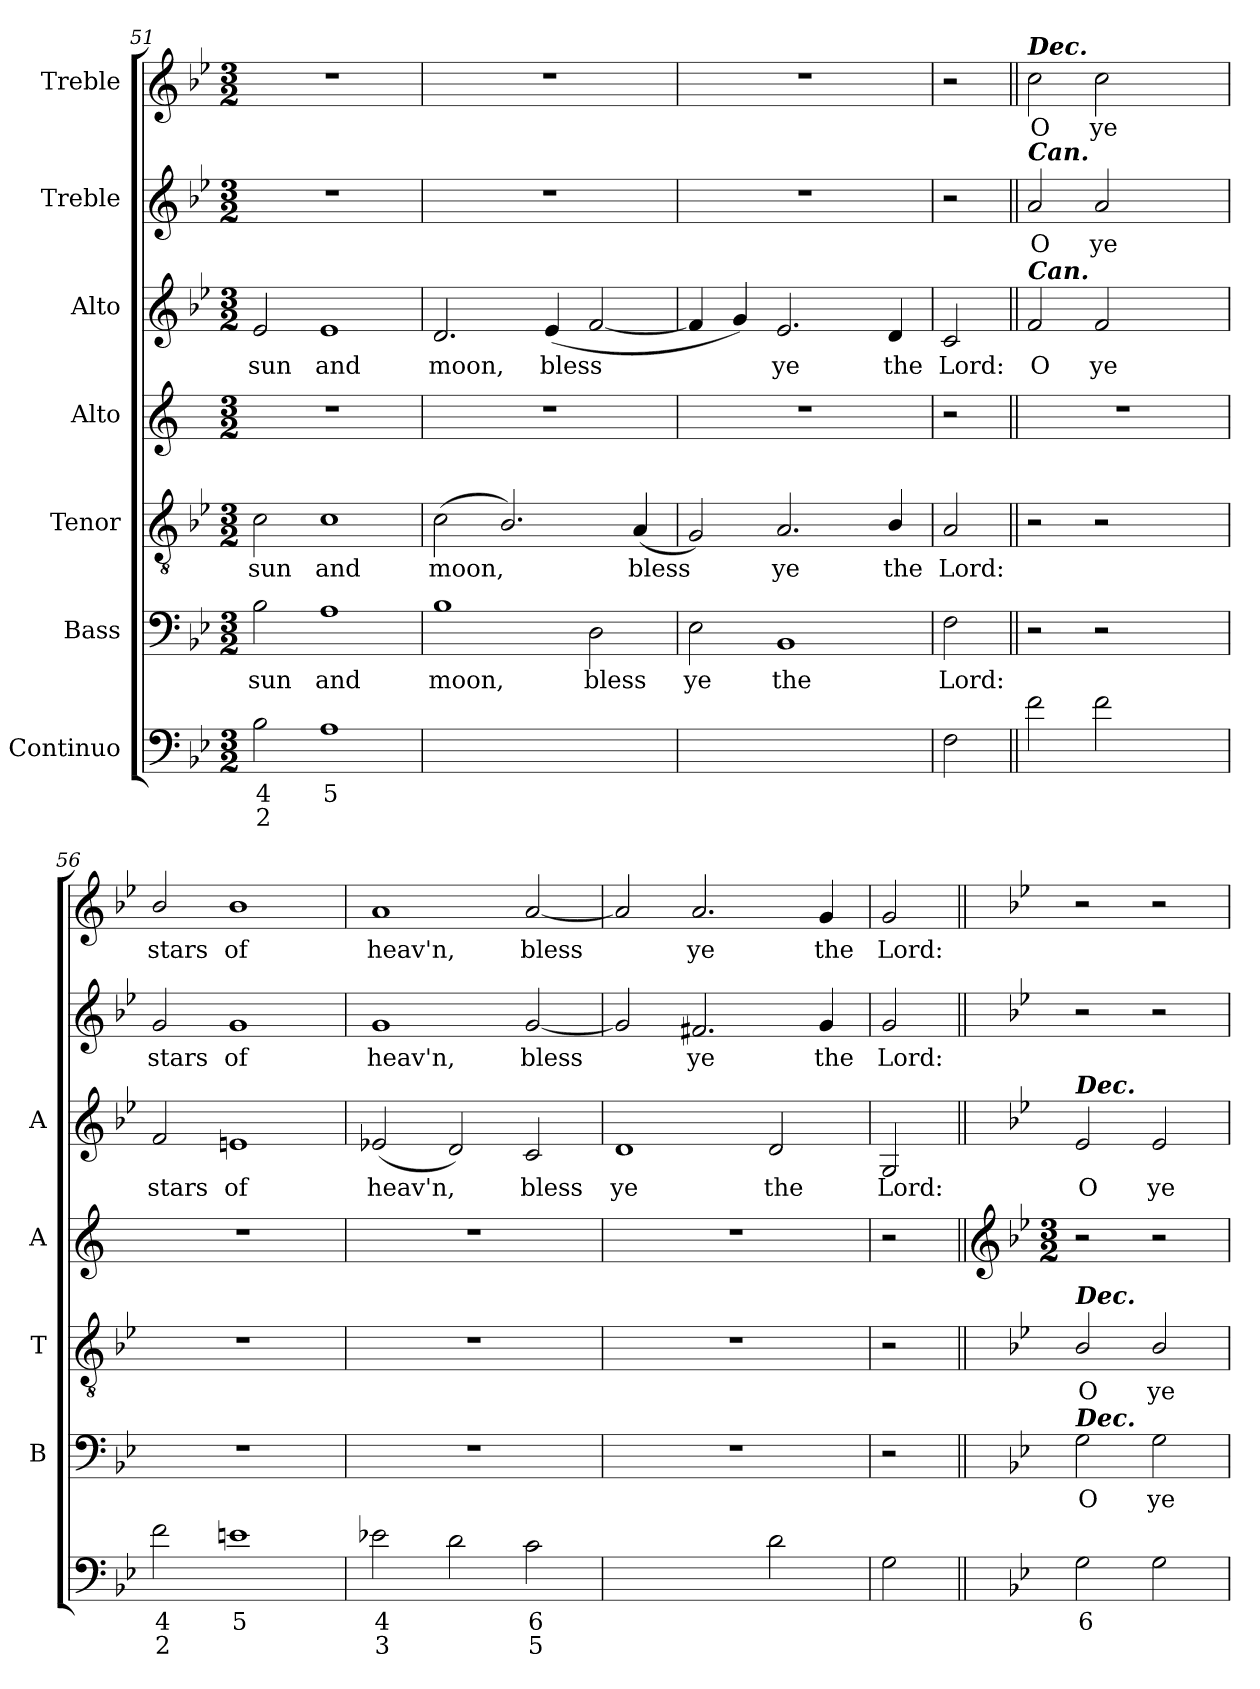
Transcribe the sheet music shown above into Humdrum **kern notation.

**kern	**text	**text	**kern	**text	**kern	**text	**kern	**kern	**text	**kern	**text	**kern	**text
*part7	*part7	*part7	*part6	*part6	*part5	*part5	*part4	*part3	*part3	*part2	*part2	*part1	*part1
*staff7	*staff7	*staff7	*staff6	*staff6	*staff5	*staff5	*staff4	*staff3	*staff3	*staff2	*staff2	*staff1	*staff1
*I"Continuo	*	*	*I"Bass	*	*I"Tenor	*	*I"Alto	*I"Alto	*	*I"Treble	*	*I"Treble	*
*	*	*	*I'B	*	*I'T	*	*I'A	*I'A	*	*	*	*	*
*clefF4	*	*	*clefF4	*	*clefGv2	*	*clefG2	*clefG2	*	*clefG2	*	*clefG2	*
*k[b-e-]	*	*	*k[b-e-]	*	*k[b-e-]	*	*k[]	*k[b-e-]	*	*k[b-e-]	*	*k[b-e-]	*
*B-:	*	*	*B-:	*	*B-:	*	*	*B-:	*	*B-:	*	*B-:	*
*M3/2	*	*	*M3/2	*	*M3/2	*	*M3/2	*M3/2	*	*M3/2	*	*M3/2	*
=51	=51	=51	=51	=51	=51	=51	=51	=51	=51	=51	=51	=51	=51
!	!LO:LY:b	!LO:LY:b	!	!LO:LY:b	!	!LO:LY:b	!	!	!LO:LY:b	!	!	!	!
2B-\	4	2	2B-\	sun	2c\	sun	1.r	2e-/	sun	1.r	.	1.r	.
!	!LO:LY:b	!	!	!LO:LY:b	!	!LO:LY:b	!	!	!LO:LY:b	!	!	!	!
1A	5	.	1A	and	1c	and	.	1e-	and	.	.	.	.
=52	=52	=52	=52	=52	=52	=52	=52	=52	=52	=52	=52	=52	=52
!	!LO:LY:b	!	!	!LO:LY:b	!	!LO:LY:b	!	!	!LO:LY:b	!	!	!	!
[2B-\yy	9	.	1B-	moon,	(<2c\	moon,	1.r	2.d/	moon,	1.r	.	1.r	.
!	!LO:LY:b	!	!	!	!	!	!	!	!	!	!	!	!
2B-\yy]	8	.	.	.	2.B-/)	.	.	.	.	.	.	.	.
!	!	!	!	!	!	!	!	!	!LO:LY:b	!	!	!	!
.	.	.	.	.	.	.	.	(<4e-/	bless	.	.	.	.
!	!LO:LY:b	!	!	!LO:LY:b	!	!	!	!	!	!	!	!	!
[4D\yy	6	.	2D\	bless	.	.	.	[2f/	.	.	.	.	.
!	!LO:LY:b	!	!	!	!	!LO:LY:b	!	!	!	!	!	!	!
4D\yy]	5	.	.	.	(<4A/	bless	.	.	.	.	.	.	.
=53	=53	=53	=53	=53	=53	=53	=53	=53	=53	=53	=53	=53	=53
!	!LO:LY:b	!	!	!LO:LY:b	!	!	!	!	!	!	!	!	!
[4E-\yy	9	.	2E-\	ye	2G/)	.	1.r	4f/]	.	1.r	.	1.r	.
!	!LO:LY:b	!	!	!	!	!	!	!	!	!	!	!	!
4E-\yy]	8	.	.	.	.	.	.	4g/)	.	.	.	.	.
!	!LO:LY:b	!LO:LY:b	!	!LO:LY:b	!	!LO:LY:b	!	!	!LO:LY:b	!	!	!	!
[2BB-/yy	7	4	1BB-	the	2.A/	ye	.	2.e-/	ye	.	.	.	.
!	!LO:LY:b	!LO:LY:b	!	!	!	!	!	!	!	!	!	!	!
2BB-/yy]	8	3	.	.	.	.	.	.	.	.	.	.	.
!	!	!	!	!	!	!LO:LY:b	!	!	!LO:LY:b	!	!	!	!
.	.	.	.	.	4B-/	the	.	4d/	the	.	.	.	.
=54	=54	=54	=54	=54	=54	=54	=54	=54	=54	=54	=54	=54	=54
!	!	!	!	!LO:LY:b	!	!LO:LY:b	!	!	!LO:LY:b	!	!	!	!
2F\	.	.	2F\	Lord:	2A/	Lord:	2r	2c/	Lord:	2r	.	2r	.
=55||	=55||	=55||	=55||	=55||	=55||	=55||	=55||	=55||	=55||	=55||	=55||	=55||	=55||
!	!	!	!	!	!	!	!	!	!	!	!	!LO:TX:a:Bi:t=Dec.	!
!	!	!	!	!	!	!	!	!	!	!LO:TX:a:Bi:t=Can.	!	!	!
!	!	!	!	!	!	!	!	!LO:TX:a:Bi:t=Can.	!	!	!	!	!
!	!	!	!	!	!	!	!	!	!LO:LY:b	!	!LO:LY:b	!	!LO:LY:b
2f\	.	.	2r	.	2r	.	1.r	2f/	O	2a/	O	2cc\	O
!	!	!	!	!	!	!	!	!	!LO:LY:b	!	!LO:LY:b	!	!LO:LY:b
2f\	.	.	2r	.	2r	.	.	2f/	ye	2a/	ye	2cc\	ye
2ryy	.	.	2ryy	.	2ryy	.	.	2ryy	.	2ryy	.	2ryy	.
=56	=56	=56	=56	=56	=56	=56	=56	=56	=56	=56	=56	=56	=56
!	!LO:LY:b	!LO:LY:b	!	!	!	!	!	!	!LO:LY:b	!	!LO:LY:b	!	!LO:LY:b
2f\	4	2	1.r	.	1.r	.	1.r	2f/	stars	2g/	stars	2b-/	stars
!	!LO:LY:b	!	!	!	!	!	!	!	!LO:LY:b	!	!LO:LY:b	!	!LO:LY:b
1en	5	.	.	.	.	.	.	1en	of	1g	of	1b-	of
=57	=57	=57	=57	=57	=57	=57	=57	=57	=57	=57	=57	=57	=57
!	!LO:LY:b	!LO:LY:b	!	!	!	!	!	!	!LO:LY:b	!	!LO:LY:b	!	!LO:LY:b
2e-X\	4	3	1.r	.	1.r	.	1.r	(<2e-X/	heav'n,	1g	heav'n,	1a	heav'n,
2d\	.	.	.	.	.	.	.	2d/)	.	.	.	.	.
!	!LO:LY:b	!LO:LY:b	!	!	!	!	!	!	!LO:LY:b	!	!LO:LY:b	!	!LO:LY:b
2c\	6	5	.	.	.	.	.	2c/	bless	[2g/	bless	[2a/	bless
=58	=58	=58	=58	=58	=58	=58	=58	=58	=58	=58	=58	=58	=58
!	!LO:LY:b	!LO:LY:b	!	!	!	!	!	!	!LO:LY:b	!	!	!	!
[2d\yy	5	4	1.r	.	1.r	.	1.r	1d	ye	2g/]	.	2a/]	.
!	!	!LO:LY:b	!	!	!	!	!	!	!	!	!LO:LY:b	!	!LO:LY:b
2d\yy]	.	3	.	.	.	.	.	.	.	2.f#X/	ye	2.a/	ye
!	!	!	!	!	!	!	!	!	!LO:LY:b	!	!	!	!
2d\	.	.	.	.	.	.	.	2d/	the	.	.	.	.
!	!	!	!	!	!	!	!	!	!	!	!LO:LY:b	!	!LO:LY:b
.	.	.	.	.	.	.	.	.	.	4g/	the	4g/	the
!!LO:LB:g=z
=59	=59	=59	=59	=59	=59	=59	=59	=59	=59	=59	=59	=59	=59
!	!	!	!	!	!	!	!	!	!LO:LY:b	!	!LO:LY:b	!	!LO:LY:b
2G\	.	.	2r	.	2r	.	2r	2G/	Lord:	2g/	Lord:	2g/	Lord:
!!LO:PB:g=z
=60||	=60||	=60||	=60||	=60||	=60||	=60||	=60||	=60||	=60||	=60||	=60||	=60||	=60||
*	*	*	*	*	*	*	*clefG2	*	*	*	*	*	*
*	*	*	*	*	*	*	*k[b-e-]	*	*	*	*	*	*
*	*	*	*	*	*	*	*B-:	*	*	*	*	*	*
*	*	*	*	*	*	*	*M3/2	*	*	*	*	*	*
!	!	!	!	!	!	!	!	!LO:TX:a:Bi:t=Dec.	!	!	!	!	!
!	!	!	!	!	!LO:TX:a:Bi:t=Dec.	!	!	!	!	!	!	!	!
!	!	!	!LO:TX:a:Bi:t=Dec.	!	!	!	!	!	!	!	!	!	!
!	!LO:LY:b	!	!	!LO:LY:b	!	!LO:LY:b	!	!	!LO:LY:b	!	!	!	!
2G\	6	.	2G\	O	2B-/	O	2r	2e-/	O	2r	.	2r	.
!	!	!	!	!LO:LY:b	!	!LO:LY:b	!	!	!LO:LY:b	!	!	!	!
2G\	.	.	2G\	ye	2B-/	ye	2r	2e-/	ye	2r	.	2r	.
=	=	=	=	=	=	=	=	=	=	=	=	=	=
*-	*-	*-	*-	*-	*-	*-	*-	*-	*-	*-	*-	*-	*-
